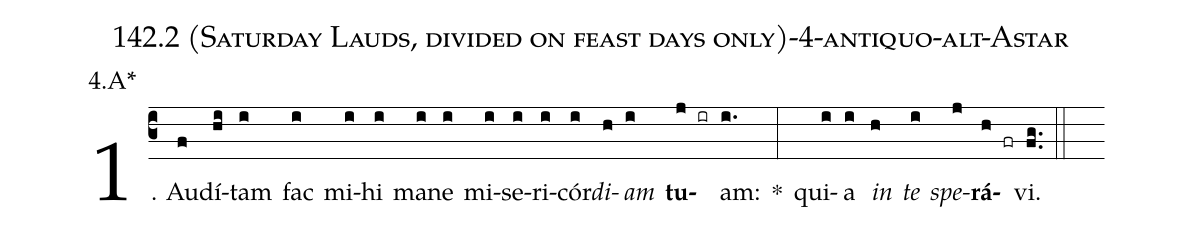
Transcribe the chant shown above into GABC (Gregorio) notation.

name: 142.2 (Saturday Lauds, divided on feast days only)-4-antiquo-alt-Astar;
annotation: 4.A*;
%%
(c3)1. Au(f)dí(hi)tam(i) fac(i) mi(i)hi(i) ma(i)ne(i) mi(i)se(i)ri(i)cór(i)<i>di</i>(h)<i>am</i>(i) <b>tu</b>(j ir)am:(i.) *(:) qui(i)a(i) <i>in</i>(h) <i>te</i>(i) <i>spe</i>(j)<b>rá</b>(h fr)vi.(fg..) (::)
